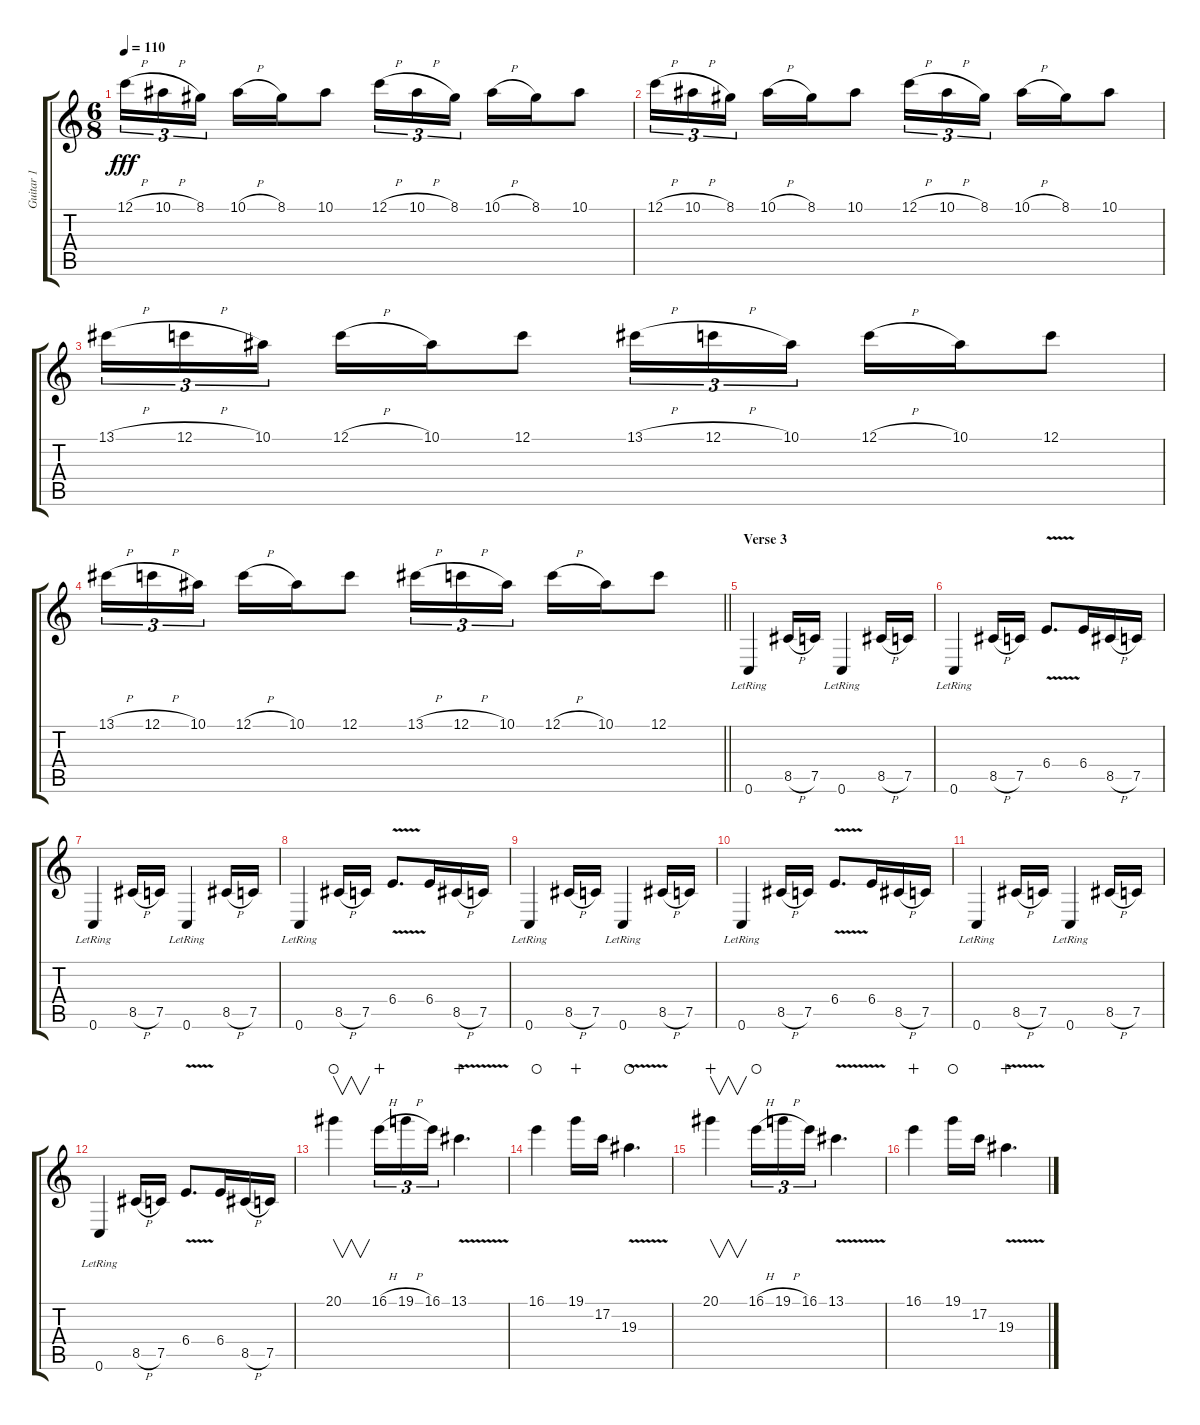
\track ("Guitar 1" "Guitar 1") {instrument distortionguitar}
\staff {score tabs}
\tuning (C4 G3 Eb3 Bb2 F2 C2) {hide}
\ts (6 8)
\tempo 110
\clef g2
\ks c
12.1{h}.16{tu (3 2) dy fff} 10.1{h}.16{tu (3 2)} 8.1.16{tu (3 2) beam splitsecondary} 10.1{h}.16 8.1.16 10.1.8 12.1{h}.16{tu (3 2)} 10.1{h}.16{tu (3 2)} 8.1.16{tu (3 2) beam splitsecondary} 10.1{h}.16 8.1.16 10.1.8 |
12.1{h}.16{tu (3 2)} 10.1{h}.16{tu (3 2)} 8.1.16{tu (3 2) beam splitsecondary} 10.1{h}.16 8.1.16 10.1.8 12.1{h}.16{tu (3 2)} 10.1{h}.16{tu (3 2)} 8.1.16{tu (3 2) beam splitsecondary} 10.1{h}.16 8.1.16 10.1.8 |
13.1{h}.16{tu (3 2)} 12.1{h}.16{tu (3 2)} 10.1.16{tu (3 2) beam splitsecondary} 12.1{h}.16 10.1.16 12.1.8 13.1{h}.16{tu (3 2)} 12.1{h}.16{tu (3 2)} 10.1.16{tu (3 2) beam splitsecondary} 12.1{h}.16 10.1.16 12.1.8 |
\barLineRight lightlight
13.1{h}.16{tu (3 2)} 12.1{h}.16{tu (3 2)} 10.1.16{tu (3 2) beam splitsecondary} 12.1{h}.16 10.1.16 12.1.8 13.1{h}.16{tu (3 2)} 12.1{h}.16{tu (3 2)} 10.1.16{tu (3 2) beam splitsecondary} 12.1{h}.16 10.1.16 12.1.8 |
\section ("" "Verse 3")
0.6{lr}.4{balance 5} 8.5{h}.16 7.5.16 0.6{lr}.4 8.5{h}.16 7.5.16 |
0.6{lr}.4 8.5{h}.16 7.5.16 6.4{v}.8{d} 6.4.16 8.5{h}.16 7.5.16 |
0.6{lr}.4 8.5{h}.16 7.5.16 0.6{lr}.4 8.5{h}.16 7.5.16 |
0.6{lr}.4 8.5{h}.16 7.5.16 6.4{v}.8{d} 6.4.16 8.5{h}.16 7.5.16 |
0.6{lr}.4 8.5{h}.16 7.5.16 0.6{lr}.4 8.5{h}.16 7.5.16 |
0.6{lr}.4 8.5{h}.16 7.5.16 6.4{v}.8{d} 6.4.16 8.5{h}.16 7.5.16 |
0.6{lr}.4 8.5{h}.16 7.5.16 0.6{lr}.4 8.5{h}.16 7.5.16 |
0.6{lr}.4 8.5{h}.16 7.5.16 6.4{v}.8{d} 6.4.16 8.5{h}.16 7.5.16 |
20.1.4{v instrument distortionguitar waho} 16.1{h}.16{tu (3 2) wahc} 19.1{h}.16{tu (3 2)} 16.1.16{tu (3 2)} 13.1{v}.4{d wahc} |
16.1.4{waho} 19.1.16{wahc} 17.2.16 19.3{v}.4{d waho} |
20.1.4{v wahc} 16.1{h}.16{tu (3 2) waho} 19.1{h}.16{tu (3 2)} 16.1.16{tu (3 2)} 13.1{v}.4{d} |
16.1.4{wahc} 19.1.16{waho} 17.2.16 19.3{v}.4{d wahc}
